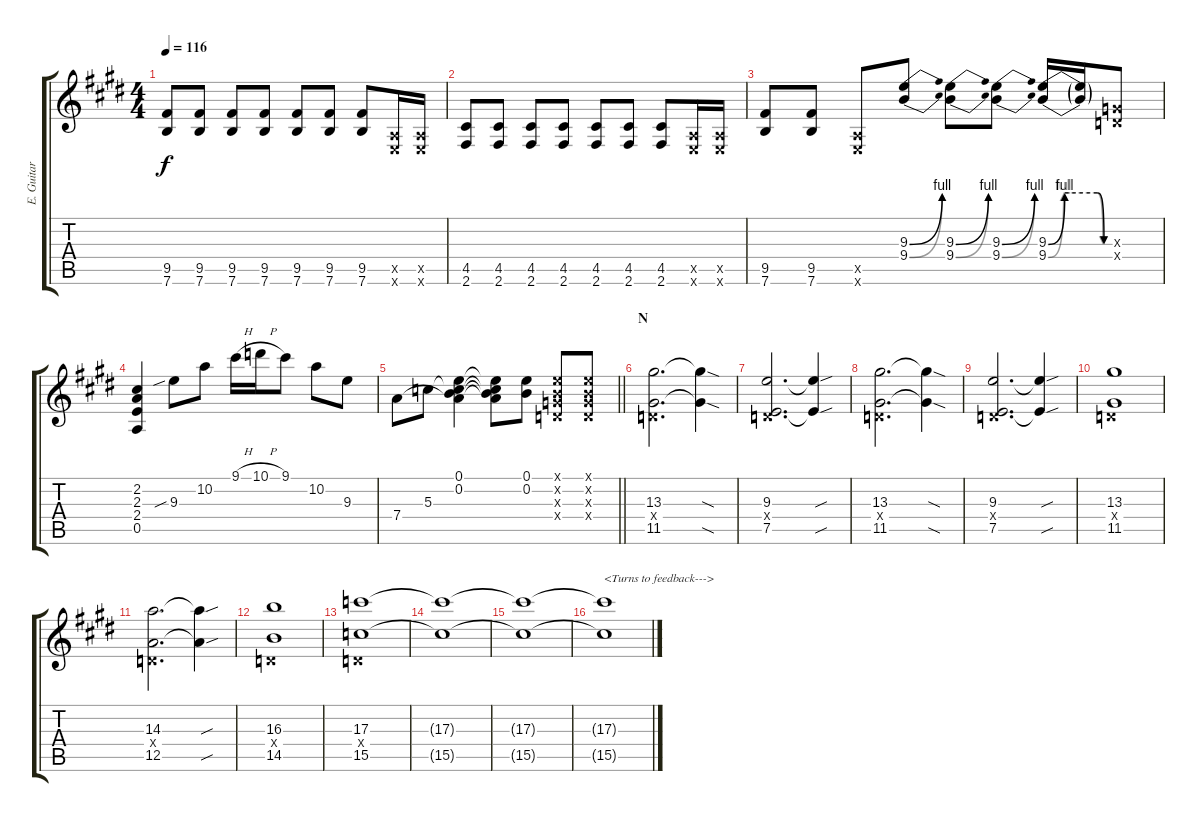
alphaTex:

\track ("E. Guitar I" "E. Guitar ") {instrument overdrivenguitar}
\staff {score tabs}
\tuning (E4 B3 G3 D3 A2 E2) {hide}
\ts (4 4)
\tempo 116
\clef g2
\ks e
(9.5 7.6).8{dy f} (9.5 7.6).8 (9.5 7.6).8 (9.5 7.6).8 (9.5 7.6).8 (9.5 7.6).8 (9.5 7.6).8 (0.5{x} 0.6{x}).16 (0.5{x} 0.6{x}).16 |
(4.5 2.6).8 (4.5 2.6).8 (4.5 2.6).8 (4.5 2.6).8 (4.5 2.6).8 (4.5 2.6).8 (4.5 2.6).8 (0.5{x} 0.6{x}).16 (0.5{x} 0.6{x}).16 |
(9.5 7.6).8 (9.5 7.6).8 (0.5{x} 0.6{x}).8 (9.3{be (bend 0 0 60 4)} 9.4{be (bend 0 0 60 4)}).8 (9.3{be (bend 0 0 60 4)} 9.4{be (bend 0 0 60 4)}).8 (9.3{be (bend 0 0 60 4)} 9.4{be (bend 0 0 60 4)}).8 (9.3{be (custom 0 0 15 4 45 4 51 0 60 0)} 9.4{be (custom 0 0 14 4 16 4 20 4 44 4 50 0 60 0)}).16 (9.3{t} 9.4{t}).16 (0.3{x} 0.4{x}).8 |
(2.2 2.3 2.4 0.5).4 9.3{sib}.8 10.2.8 9.1{h}.16 10.1{h}.16 9.1.8 10.2.8 9.3.8 |
\barLineRight lightlight
7.4.8 5.3.8 (0.1 0.2 5.3{t} 7.4{t}).4 (0.1{t} 0.2{t} 5.3{t} 7.4{t}).8 (0.1 0.2).8 (0.1{x} 0.2{x} 0.3{x} 0.4{x}).8 (0.1{x} 0.2{x} 0.3{x} 0.4{x}).8 |
\section ("" "N")
(13.3 0.4{x} 11.5).2{d} (13.3{sod t} 11.5{sod t}).4 |
(9.3 0.4{x} 7.5).2{d} (9.3{sou t} 7.5{sou t}).4 |
(13.3 0.4{x} 11.5).2{d} (13.3{sod t} 11.5{sod t}).4 |
(9.3 0.4{x} 7.5).2{d} (9.3{sou t} 7.5{sou t}).4 |
(13.3 0.4{x} 11.5).1 |
(14.3 0.4{x} 12.5).2{d} (14.3{sou t} 12.5{sou t}).4 |
(16.3 0.4{x} 14.5).1 |
(17.3 0.4{x} 15.5).1 |
(17.3{t} 15.5{t}).1 |
(17.3{t} 15.5{t}).1 |
(17.3{t} 15.5{t}).1{txt "<Turns to feedback--->"}
